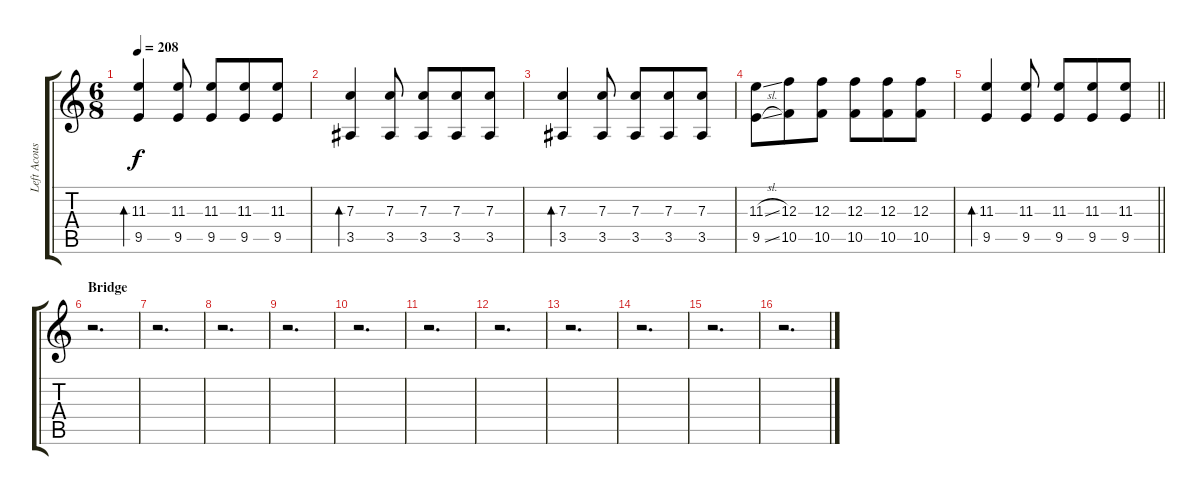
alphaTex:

\track ("Left Acoustic Guitar" "Left Acous") {instrument acousticguitarsteel}
\staff {score tabs}
\tuning (D4 A3 F3 C3 G2 D2) {hide}
\ts (6 8)
\tempo 208
\clef g2
\ks c
(11.3 9.5).4{bd 480 dy f} (11.3 9.5).8 (11.3 9.5).8 (11.3 9.5).8 (11.3 9.5).8 |
(7.3 3.5).4{bd 480} (7.3 3.5).8 (7.3 3.5).8 (7.3 3.5).8 (7.3 3.5).8 |
(7.3 3.5).4{bd 480} (7.3 3.5).8 (7.3 3.5).8 (7.3 3.5).8 (7.3 3.5).8 |
(11.3{sl} 9.5{sl}).8 (12.3 10.5).8 (12.3 10.5).8 (12.3 10.5).8 (12.3 10.5).8 (12.3 10.5).8 |
\barLineRight lightlight
(11.3 9.5).4{bd 480} (11.3 9.5).8 (11.3 9.5).8 (11.3 9.5).8 (11.3 9.5).8 |
\section ("" "Bridge")
r.2{d} |
r.2{d} |
r.2{d} |
r.2{d} |
r.2{d} |
r.2{d} |
r.2{d} |
r.2{d} |
r.2{d} |
r.2{d} |
r.2{d}
